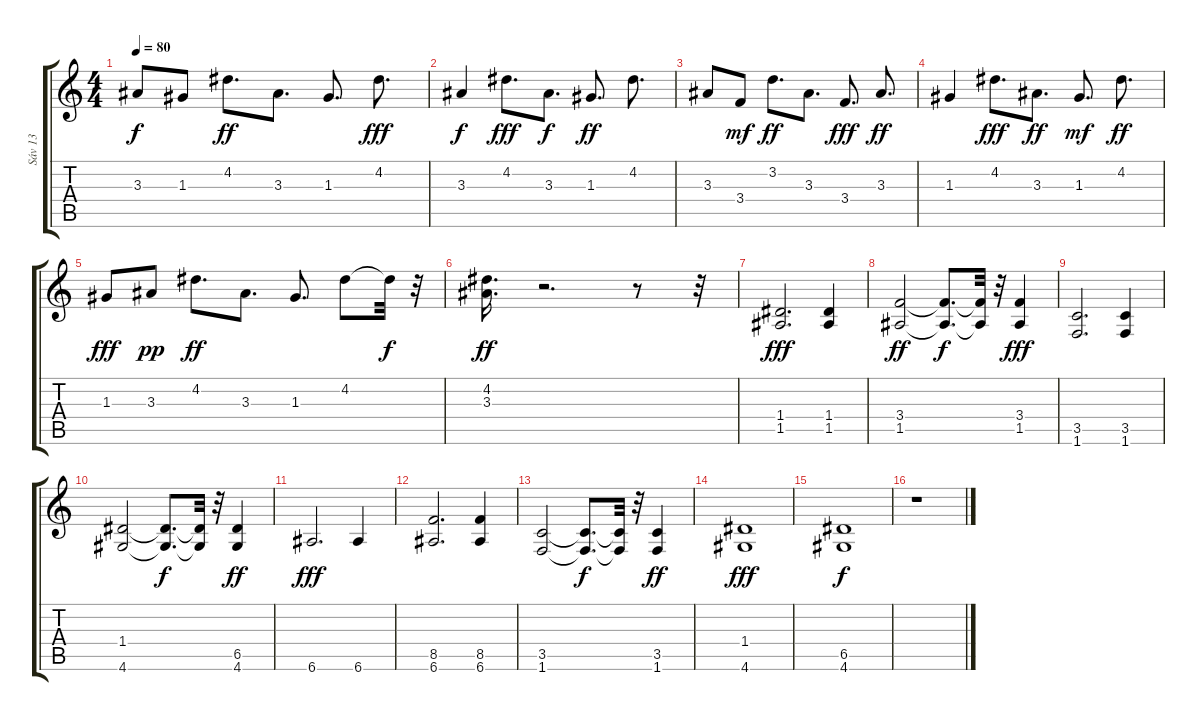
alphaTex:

\track ("Sáv 13" "Sáv 13") {instrument electricguitarclean}
\staff {score tabs}
\tuning (E4 B3 G3 D3 A2 E2) {hide}
\ts (4 4)
\tempo 80
\clef g2
\ks c
3.3{t}.8{dy f} 1.3.8 4.2.8{d dy ff} 3.3.8{d} 1.3.8{d} 4.2.8{d dy fff} |
3.3.4{dy f} 4.2.8{d dy fff} 3.3.8{d dy f} 1.3.8{d dy ff} 4.2.8{d} |
3.3.8 3.4.8{dy mf} 3.2.8{d dy ff} 3.3.8{d} 3.4.8{d dy fff} 3.3.8{d dy ff} |
1.3.4 4.2.8{d dy fff} 3.3.8{d dy ff} 1.3.8{d dy mf} 4.2.8{d dy ff} |
1.3.8{dy fff} 3.3.8{dy pp} 4.2.8{d dy ff} 3.3.8{d} 1.3.8{d} 4.2.8 4.2{t}.32{dy f} r.32 |
(4.2 3.3).16{d dy ff} r.2{d} r.8 r.32 |
(1.4 1.5).2{d dy fff instrument overdrivenguitar} (1.4 1.5).4 |
(3.4 1.5).2{dy ff} (3.4{t} 1.5{t}).8{d dy f} (3.4{t} 1.5{t}).32 r.32 (3.4 1.5).4{dy fff} |
(3.5 1.6).2{d} (3.5 1.6).4 |
(1.4 4.6).2 (1.4{t} 4.6{t}).8{d dy f} (1.4{t} 4.6{t}).32 r.32 (6.5 4.6).4{dy ff} |
6.6.2{d dy fff} 6.6.4 |
(8.5 6.6).2{d} (8.5 6.6).4 |
(3.5 1.6).2 (3.5{t} 1.6{t}).8{d dy f} (3.5{t} 1.6{t}).32 r.32 (3.5 1.6).4{dy ff} |
(1.4 4.6).1{dy fff} |
(6.5 4.6).1{dy f} |
r.1
